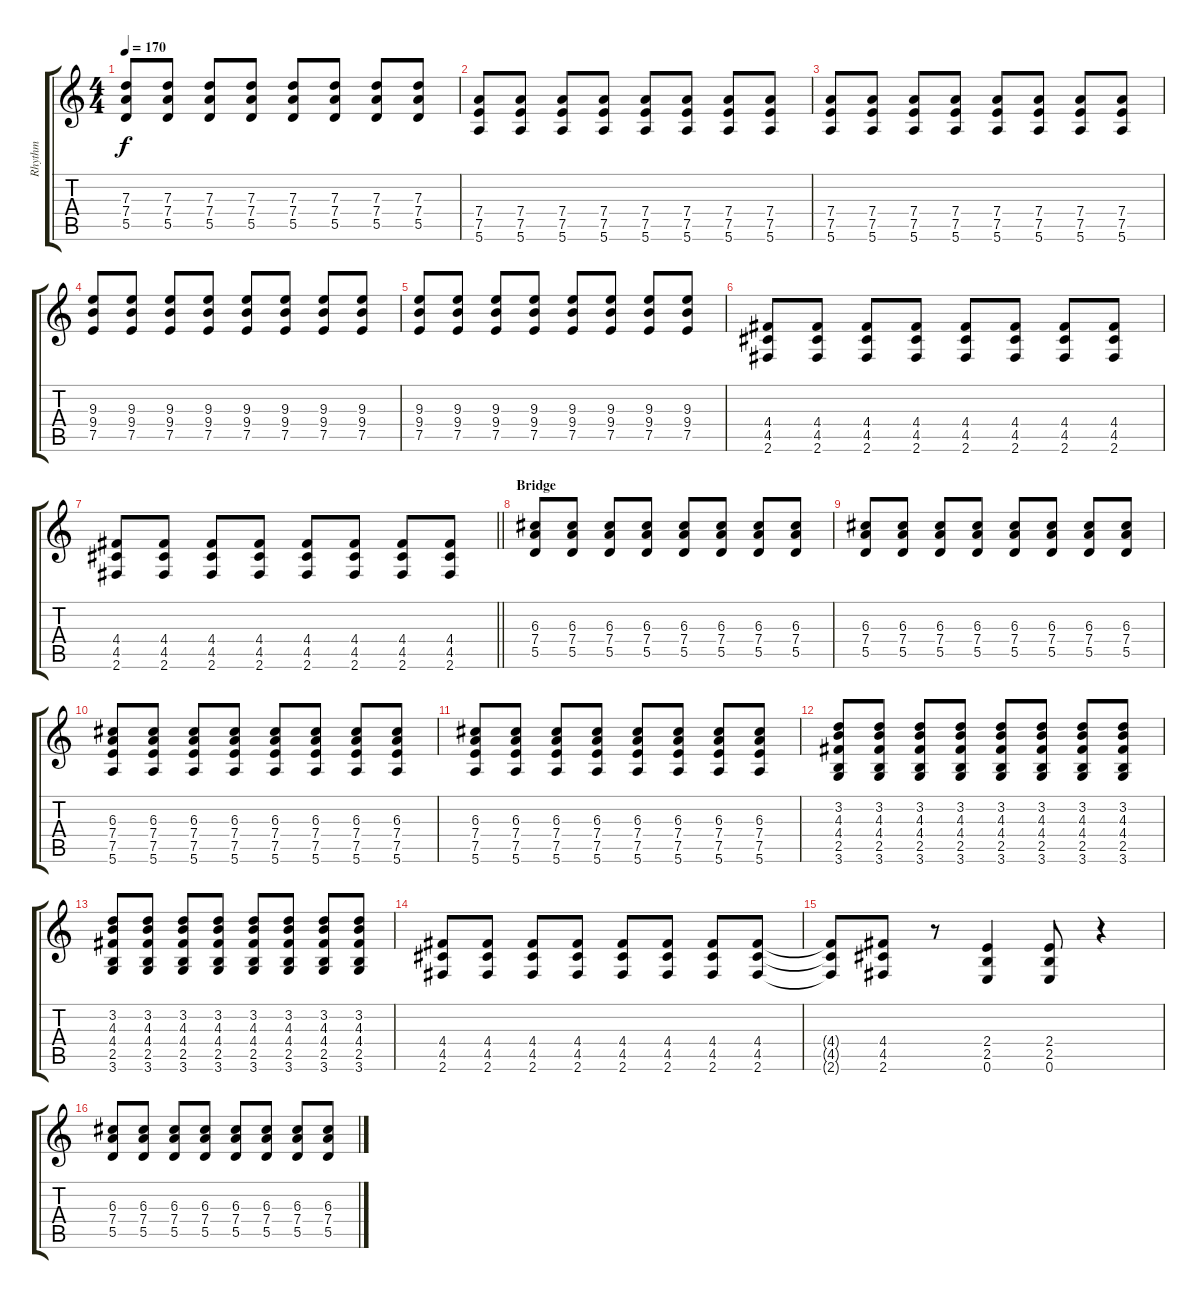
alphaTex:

\track ("Rhythm" "Rhythm") {instrument distortionguitar}
\staff {score tabs}
\tuning (E4 B3 G3 D3 A2 E2) {hide}
\ts (4 4)
\tempo 170
\clef g2
\ks c
(7.3 7.4 5.5).8{dy f} (7.3 7.4 5.5).8 (7.3 7.4 5.5).8 (7.3 7.4 5.5).8 (7.3 7.4 5.5).8 (7.3 7.4 5.5).8 (7.3 7.4 5.5).8 (7.3 7.4 5.5).8 |
(7.4 7.5 5.6).8 (7.4 7.5 5.6).8 (7.4 7.5 5.6).8 (7.4 7.5 5.6).8 (7.4 7.5 5.6).8 (7.4 7.5 5.6).8 (7.4 7.5 5.6).8 (7.4 7.5 5.6).8 |
(7.4 7.5 5.6).8 (7.4 7.5 5.6).8 (7.4 7.5 5.6).8 (7.4 7.5 5.6).8 (7.4 7.5 5.6).8 (7.4 7.5 5.6).8 (7.4 7.5 5.6).8 (7.4 7.5 5.6).8 |
(9.3 9.4 7.5).8 (9.3 9.4 7.5).8 (9.3 9.4 7.5).8 (9.3 9.4 7.5).8 (9.3 9.4 7.5).8 (9.3 9.4 7.5).8 (9.3 9.4 7.5).8 (9.3 9.4 7.5).8 |
(9.3 9.4 7.5).8 (9.3 9.4 7.5).8 (9.3 9.4 7.5).8 (9.3 9.4 7.5).8 (9.3 9.4 7.5).8 (9.3 9.4 7.5).8 (9.3 9.4 7.5).8 (9.3 9.4 7.5).8 |
(4.4 4.5 2.6).8 (4.4 4.5 2.6).8 (4.4 4.5 2.6).8 (4.4 4.5 2.6).8 (4.4 4.5 2.6).8 (4.4 4.5 2.6).8 (4.4 4.5 2.6).8 (4.4 4.5 2.6).8 |
\barLineRight lightlight
(4.4 4.5 2.6).8 (4.4 4.5 2.6).8 (4.4 4.5 2.6).8 (4.4 4.5 2.6).8 (4.4 4.5 2.6).8 (4.4 4.5 2.6).8 (4.4 4.5 2.6).8 (4.4 4.5 2.6).8 |
\section ("" "Bridge")
(6.3 7.4 5.5).8 (6.3 7.4 5.5).8 (6.3 7.4 5.5).8 (6.3 7.4 5.5).8 (6.3 7.4 5.5).8 (6.3 7.4 5.5).8 (6.3 7.4 5.5).8 (6.3 7.4 5.5).8 |
(6.3 7.4 5.5).8 (6.3 7.4 5.5).8 (6.3 7.4 5.5).8 (6.3 7.4 5.5).8 (6.3 7.4 5.5).8 (6.3 7.4 5.5).8 (6.3 7.4 5.5).8 (6.3 7.4 5.5).8 |
(6.3 7.4 7.5 5.6).8 (6.3 7.4 7.5 5.6).8 (6.3 7.4 7.5 5.6).8 (6.3 7.4 7.5 5.6).8 (6.3 7.4 7.5 5.6).8 (6.3 7.4 7.5 5.6).8 (6.3 7.4 7.5 5.6).8 (6.3 7.4 7.5 5.6).8 |
(6.3 7.4 7.5 5.6).8 (6.3 7.4 7.5 5.6).8 (6.3 7.4 7.5 5.6).8 (6.3 7.4 7.5 5.6).8 (6.3 7.4 7.5 5.6).8 (6.3 7.4 7.5 5.6).8 (6.3 7.4 7.5 5.6).8 (6.3 7.4 7.5 5.6).8 |
(3.2 4.3 4.4 2.5 3.6).8 (3.2 4.3 4.4 2.5 3.6).8 (3.2 4.3 4.4 2.5 3.6).8 (3.2 4.3 4.4 2.5 3.6).8 (3.2 4.3 4.4 2.5 3.6).8 (3.2 4.3 4.4 2.5 3.6).8 (3.2 4.3 4.4 2.5 3.6).8 (3.2 4.3 4.4 2.5 3.6).8 |
(3.2 4.3 4.4 2.5 3.6).8 (3.2 4.3 4.4 2.5 3.6).8 (3.2 4.3 4.4 2.5 3.6).8 (3.2 4.3 4.4 2.5 3.6).8 (3.2 4.3 4.4 2.5 3.6).8 (3.2 4.3 4.4 2.5 3.6).8 (3.2 4.3 4.4 2.5 3.6).8 (3.2 4.3 4.4 2.5 3.6).8 |
(4.4 4.5 2.6).8 (4.4 4.5 2.6).8 (4.4 4.5 2.6).8 (4.4 4.5 2.6).8 (4.4 4.5 2.6).8 (4.4 4.5 2.6).8 (4.4 4.5 2.6).8 (4.4 4.5 2.6).8 |
(4.4{t} 4.5{t} 2.6{t}).8 (4.4 4.5 2.6).8 r.8 (2.4 2.5 0.6).4 (2.4 2.5 0.6).8 r.4 |
(6.3 7.4 5.5).8 (6.3 7.4 5.5).8 (6.3 7.4 5.5).8 (6.3 7.4 5.5).8 (6.3 7.4 5.5).8 (6.3 7.4 5.5).8 (6.3 7.4 5.5).8 (6.3 7.4 5.5).8
